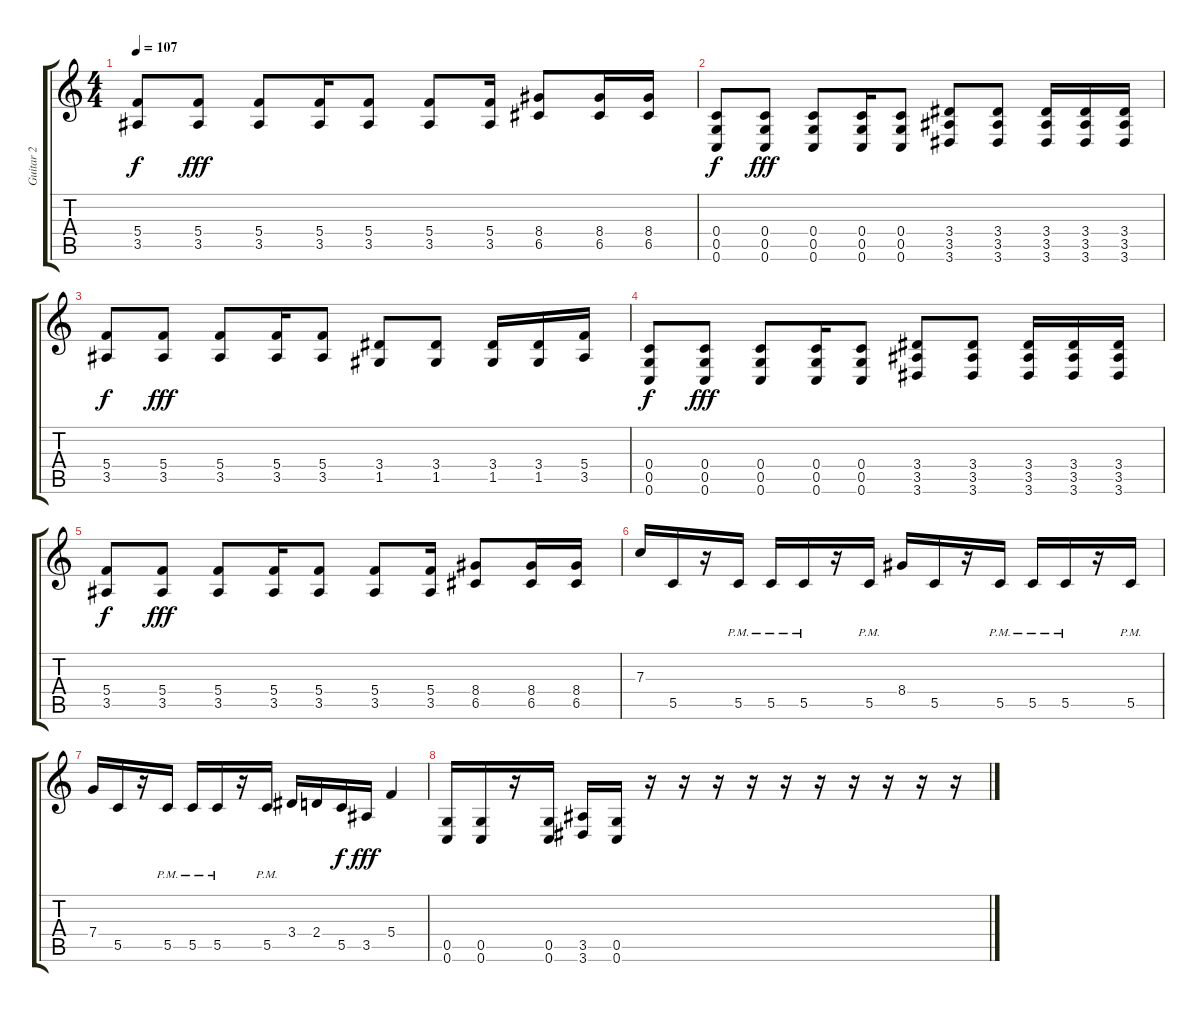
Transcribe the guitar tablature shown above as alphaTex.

\track ("Guitar 2" "Guitar 2") {instrument overdrivenguitar}
\staff {score tabs}
\tuning (D4 A3 F3 C3 G2 C2) {hide}
\ts (4 4)
\tempo 107
\clef g2
\ks c
(5.4 3.5).8{dy f} (5.4 3.5).8{dy fff} (5.4 3.5).8 (5.4 3.5).16 (5.4 3.5).8 (5.4 3.5).8 (5.4 3.5).16 (8.4 6.5).8 (8.4 6.5).16 (8.4 6.5).16 |
(0.4 0.5 0.6).8{dy f} (0.4 0.5 0.6).8{dy fff} (0.4 0.5 0.6).8 (0.4 0.5 0.6).16 (0.4 0.5 0.6).8 (3.4 3.5 3.6).8 (3.4 3.5 3.6).8 (3.4 3.5 3.6).16 (3.4 3.5 3.6).16 (3.4 3.5 3.6).16 |
(5.4 3.5).8{dy f} (5.4 3.5).8{dy fff} (5.4 3.5).8 (5.4 3.5).16 (5.4 3.5).8 (3.4 1.5).8 (3.4 1.5).8 (3.4 1.5).16 (3.4 1.5).16 (5.4 3.5).16 |
(0.4 0.5 0.6).8{dy f} (0.4 0.5 0.6).8{dy fff} (0.4 0.5 0.6).8 (0.4 0.5 0.6).16 (0.4 0.5 0.6).8 (3.4 3.5 3.6).8 (3.4 3.5 3.6).8 (3.4 3.5 3.6).16 (3.4 3.5 3.6).16 (3.4 3.5 3.6).16 |
(5.4 3.5).8{dy f} (5.4 3.5).8{dy fff} (5.4 3.5).8 (5.4 3.5).16 (5.4 3.5).8 (5.4 3.5).8 (5.4 3.5).16 (8.4 6.5).8 (8.4 6.5).16 (8.4 6.5).16 |
7.3.16 5.5.16 r.16 5.5{pm}.16 5.5{pm}.16 5.5{pm}.16 r.16 5.5{pm}.16 8.4.16 5.5.16 r.16 5.5{pm}.16 5.5{pm}.16 5.5{pm}.16 r.16 5.5{pm}.16 |
7.4.16 5.5.16 r.16 5.5{pm}.16 5.5{pm}.16 5.5{pm}.16 r.16 5.5{pm}.16 3.4.16 2.4.16 5.5.16{dy f} 3.5.16{dy fff} 5.4.4 |
(0.5 0.6).16 (0.5 0.6).16 r.16 (0.5 0.6).16 (3.5 3.6).16 (0.5 0.6).16 r.16 r.16 r.16 r.16 r.16 r.16 r.16 r.16 r.16 r.16
